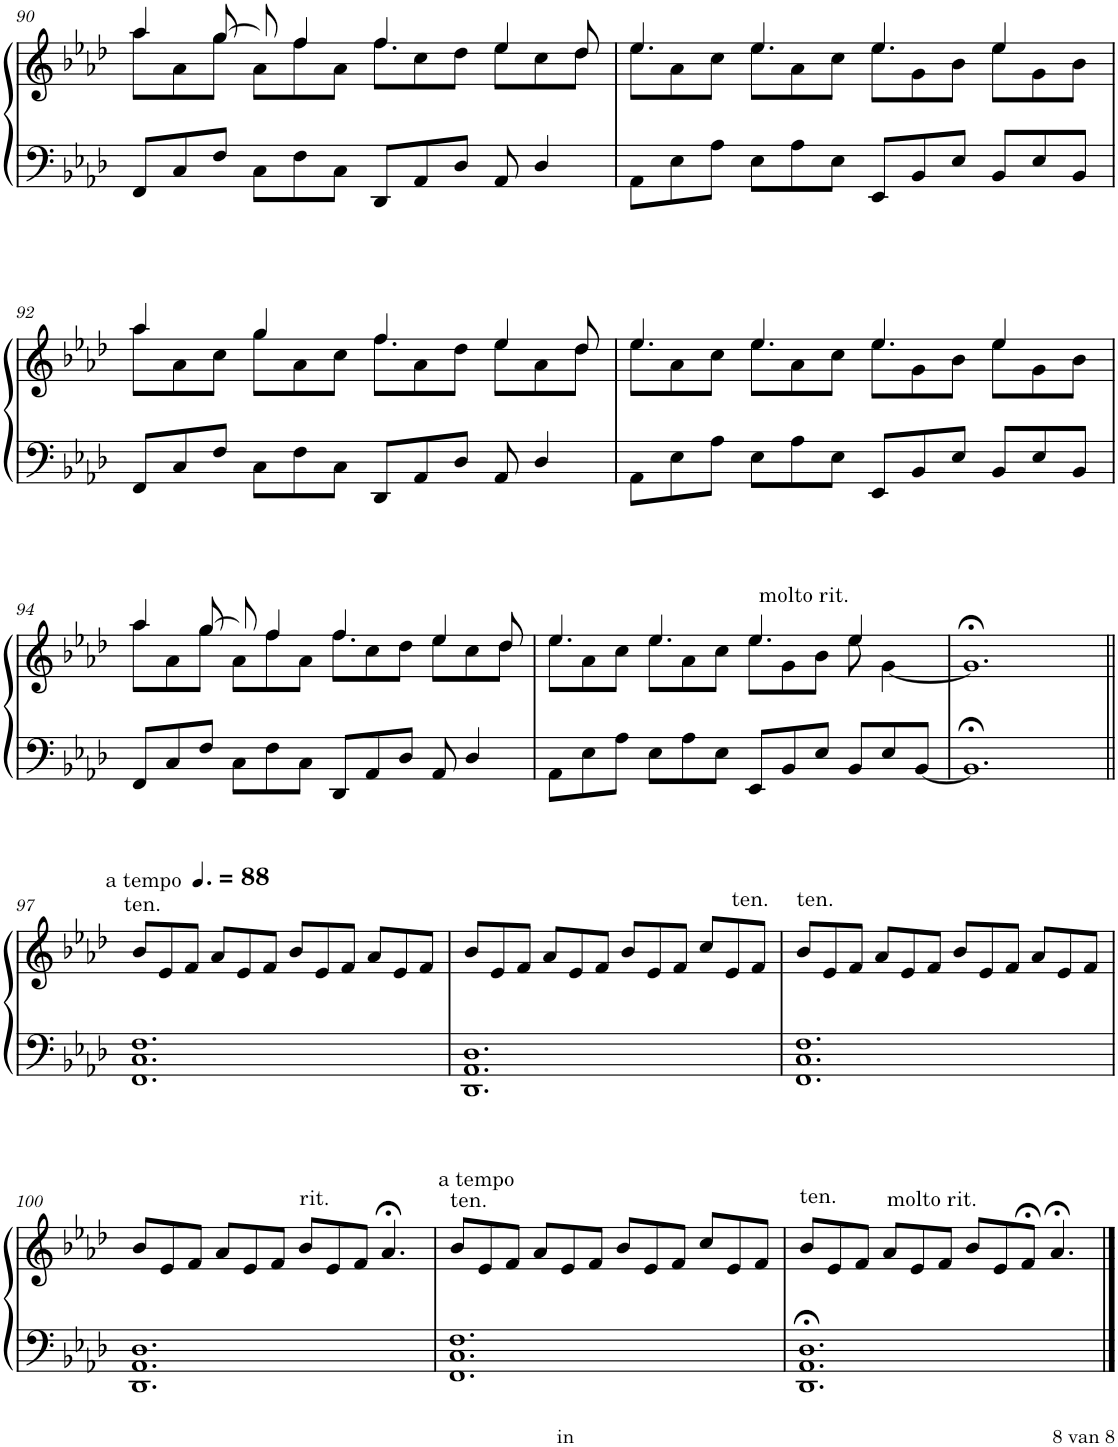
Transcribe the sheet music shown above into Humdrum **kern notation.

**kern	**kern
*part1	*part1
*staff2	*staff1
*I"Piano	*
*I'Pno.	*
!!LO:PB:g=z
*clefF4	*clefG2
*k[b-e-a-d-]	*k[b-e-a-d-]
*M12/8	*M12/8
=90	=90
*	*^
8FF/L	8aa-\L	4aa-/
8C/	8a-\	.
8F/J	8gg\J	[8gg/
8C\L	8a-\L	8gg/]
8F\	8ff\	4ff/
8C\J	8a-\J	.
8DD-/L	8ff\L	4.ff/
8AA-/	8cc\	.
8D-/J	8dd-\J	.
8AA-/	8ee-\L	4ee-/
4D-/	8cc\	.
.	8dd-\J	8dd-/
=91	=91	=91
8AA-\L	8ee-\L	4.ee-/
8E-\	8a-\	.
8A-\J	8cc\J	.
8E-\L	8ee-\L	4.ee-/
8A-\	8a-\	.
8E-\J	8cc\J	.
8EE-/L	8ee-\L	4.ee-/
8BB-/	8g\	.
8E-/J	8b-\J	.
8BB-/L	8ee-\L	4.ee-/
8E-/	8g\	.
8BB-/J	8b-\J	.
!!LO:LB:g=z	!!
=92	=92	=92
8FF/L	8aa-\L	4.aa-/
8C/	8a-\	.
8F/J	8cc\J	.
8C\L	8gg\L	4.gg/
8F\	8a-\	.
8C\J	8cc\J	.
8DD-/L	8ff\L	4.ff/
8AA-/	8a-\	.
8D-/J	8dd-\J	.
8AA-/	8ee-\L	4ee-/
4D-/	8a-\	.
.	8dd-\J	8dd-/
=93	=93	=93
8AA-\L	8ee-\L	4.ee-/
8E-\	8a-\	.
8A-\J	8cc\J	.
8E-\L	8ee-\L	4.ee-/
8A-\	8a-\	.
8E-\J	8cc\J	.
8EE-/L	8ee-\L	4.ee-/
8BB-/	8g\	.
8E-/J	8b-\J	.
8BB-/L	8ee-\L	4.ee-/
8E-/	8g\	.
8BB-/J	8b-\J	.
!!LO:LB:g=z	!!
=94	=94	=94
8FF/L	8aa-\L	4aa-/
8C/	8a-\	.
8F/J	8gg\J	[8gg/
8C\L	8a-\L	8gg/]
8F\	8ff\	4ff/
8C\J	8a-\J	.
8DD-/L	8ff\L	4.ff/
8AA-/	8cc\	.
8D-/J	8dd-\J	.
8AA-/	8ee-\L	4ee-/
4D-/	8cc\	.
.	8dd-\J	8dd-/
=95	=95	=95
8AA-\L	8ee-\L	4.ee-/
8E-\	8a-\	.
8A-\J	8cc\J	.
8E-\L	8ee-\L	4.ee-/
8A-\	8a-\	.
8E-\J	8cc\J	.
!	!LO:TX:a:t=molto rit.	!
8EE-/L	8ee-\L	4.ee-/
8BB-/	8g\	.
8E-/J	8b-\J	.
8BB-/L	8ee-\	4.ee-/
8E-/	[4g\	.
[8BB-/J	.	.
*	*v	*v
=96	=96
1.BB-;<]	1.g;<]
!!LO:LB:g=z
=97||	=97||
*	*MM132
!	!LO:TX:a:t=ten.
!	!LO:TX:a:t=a tempo
1.FF 1.C 1.F	8b-/L
.	8e-/
.	8f/J
.	8a-/L
.	8e-/
.	8f/J
.	8b-/L
.	8e-/
.	8f/J
.	8a-/L
.	8e-/
.	8f/J
=98	=98
1.DD- 1.AA- 1.D-	8b-/L
.	8e-/
.	8f/J
.	8a-/L
.	8e-/
.	8f/J
.	8b-/L
.	8e-/
.	8f/J
.	8cc/L
!	!LO:TX:a:t=ten.
.	8e-/
.	8f/J
=99	=99
!	!LO:TX:a:t=ten.
1.FF 1.C 1.F	8b-/L
.	8e-/
.	8f/J
.	8a-/L
.	8e-/
.	8f/J
.	8b-/L
.	8e-/
.	8f/J
.	8a-/L
.	8e-/
.	8f/J
!!LO:LB:g=z
=100	=100
1.DD- 1.AA- 1.D-	8b-/L
.	8e-/
.	8f/J
.	8a-/L
.	8e-/
.	8f/J
!	!LO:TX:a:t=rit.
.	8b-/L
.	8e-/
.	8f/J
.	4.a-;</
=101	=101
!	!LO:TX:a:t=ten.
!	!LO:TX:a:t=a tempo
1.FF 1.C 1.F	8b-/L
.	8e-/
.	8f/J
.	8a-/L
.	8e-/
.	8f/J
.	8b-/L
.	8e-/
.	8f/J
.	8cc/L
.	8e-/
.	8f/J
=102	=102
!	!LO:TX:a:t=ten.
1.DD-;< 1.AA-;< 1.D-;<	8b-/L
.	8e-/
.	8f/J
!	!LO:TX:a:t=molto rit.
.	8a-/L
.	8e-/
.	8f/J
.	8b-/L
.	8e-/
.	8f;</J
.	4.a-;</
==	==
*-	*-
